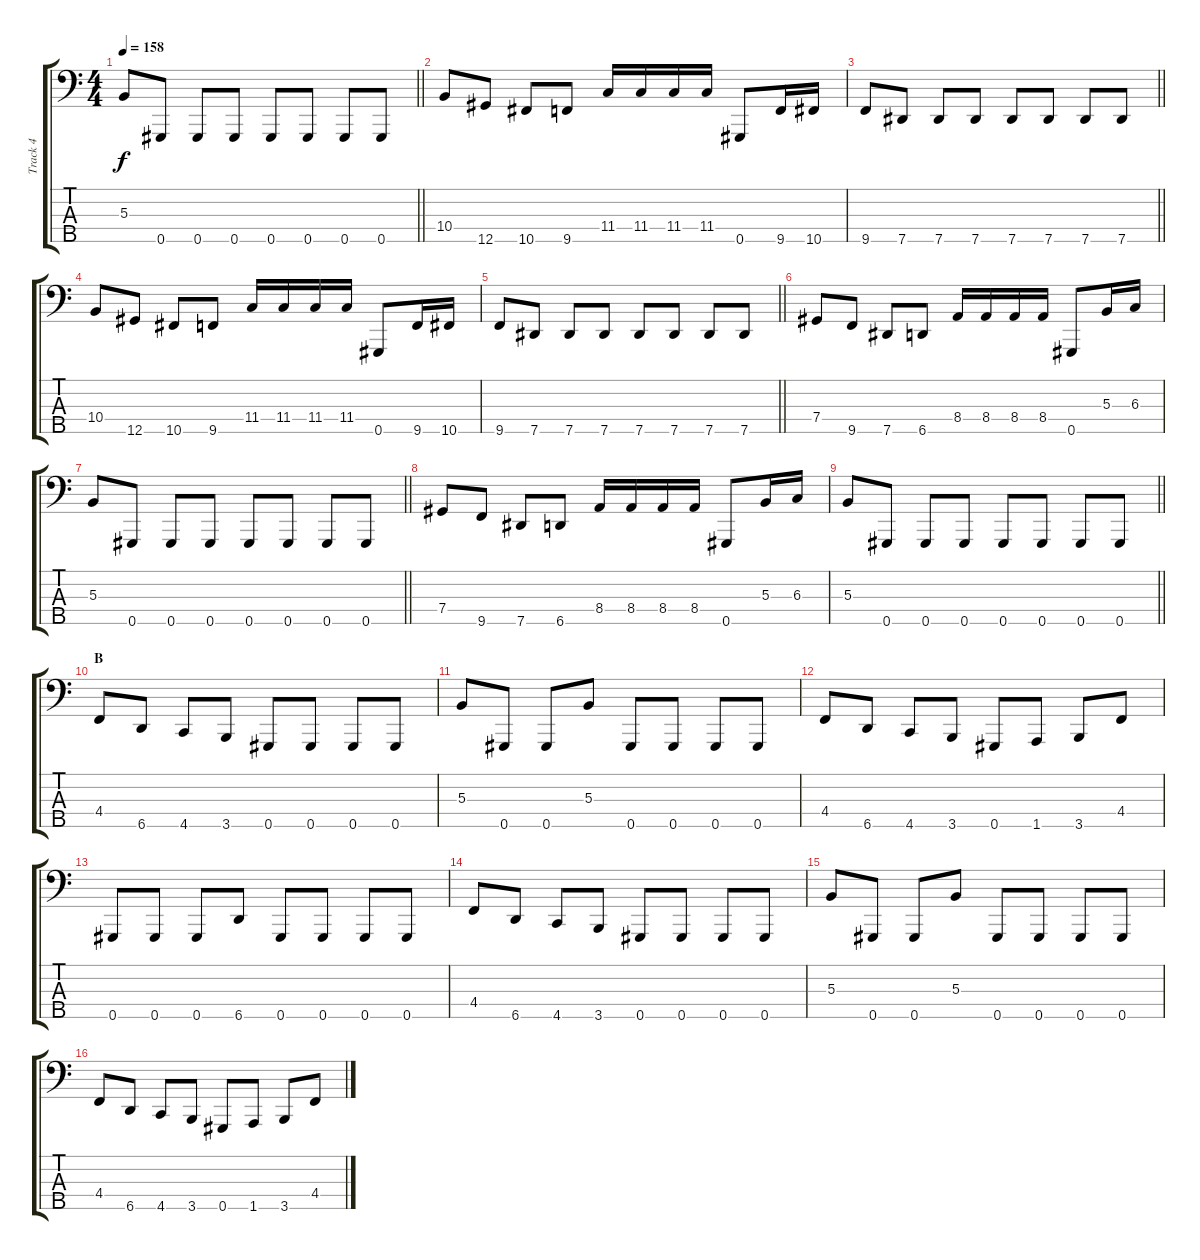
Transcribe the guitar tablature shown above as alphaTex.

\track ("Track 4" "Track 4") {instrument electricbassfinger}
\staff {score tabs}
\tuning (E2 B1 Gb1 Db1 Ab0) {hide}
\ts (4 4)
\tempo 158
\clef f4
\barLineRight lightlight
\ks c
5.3.8{dy f} 0.5.8 0.5.8 0.5.8 0.5.8 0.5.8 0.5.8 0.5.8 |
10.4.8 12.5.8 10.5.8 9.5.8 11.4.16 11.4.16 11.4.16 11.4.16 0.5.8 9.5.16 10.5.16 |
\barLineRight lightlight
9.5.8 7.5.8 7.5.8 7.5.8 7.5.8 7.5.8 7.5.8 7.5.8 |
10.4.8 12.5.8 10.5.8 9.5.8 11.4.16 11.4.16 11.4.16 11.4.16 0.5.8 9.5.16 10.5.16 |
\barLineRight lightlight
9.5.8 7.5.8 7.5.8 7.5.8 7.5.8 7.5.8 7.5.8 7.5.8 |
7.4.8 9.5.8 7.5.8 6.5.8 8.4.16 8.4.16 8.4.16 8.4.16 0.5.8 5.3.16 6.3.16 |
\barLineRight lightlight
5.3.8 0.5.8 0.5.8 0.5.8 0.5.8 0.5.8 0.5.8 0.5.8 |
7.4.8 9.5.8 7.5.8 6.5.8 8.4.16 8.4.16 8.4.16 8.4.16 0.5.8 5.3.16 6.3.16 |
\barLineRight lightlight
5.3.8 0.5.8 0.5.8 0.5.8 0.5.8 0.5.8 0.5.8 0.5.8 |
\section ("" "B")
4.4.8 6.5.8 4.5.8 3.5.8 0.5.8 0.5.8 0.5.8 0.5.8 |
5.3.8 0.5.8 0.5.8 5.3.8 0.5.8 0.5.8 0.5.8 0.5.8 |
4.4.8 6.5.8 4.5.8 3.5.8 0.5.8 1.5.8 3.5.8 4.4.8 |
0.5.8 0.5.8 0.5.8 6.5.8 0.5.8 0.5.8 0.5.8 0.5.8 |
4.4.8 6.5.8 4.5.8 3.5.8 0.5.8 0.5.8 0.5.8 0.5.8 |
5.3.8 0.5.8 0.5.8 5.3.8 0.5.8 0.5.8 0.5.8 0.5.8 |
4.4.8 6.5.8 4.5.8 3.5.8 0.5.8 1.5.8 3.5.8 4.4.8
